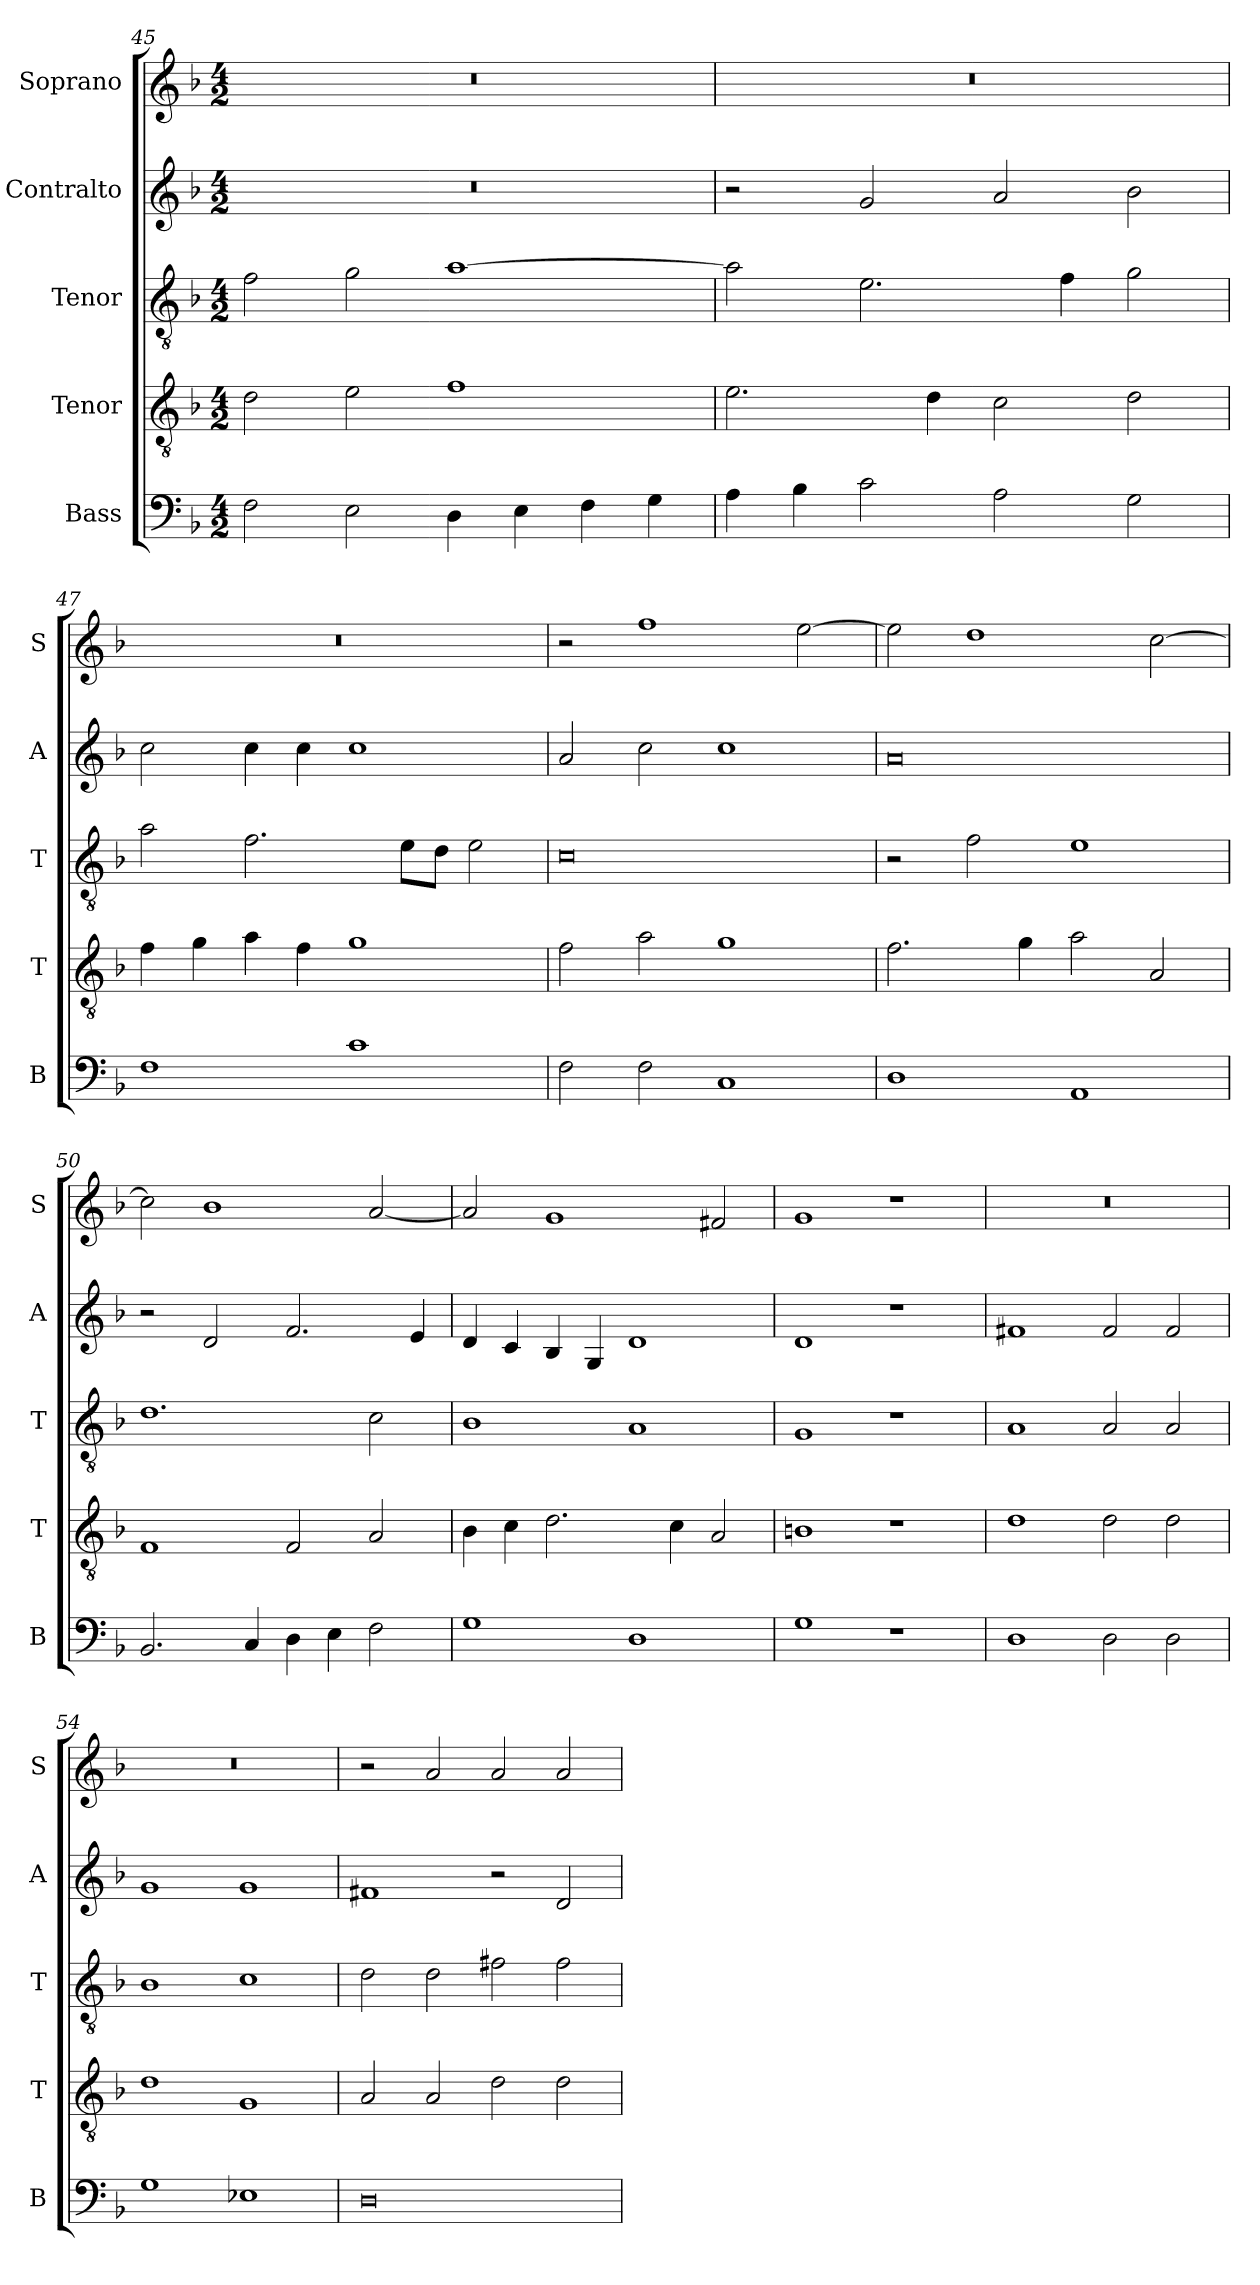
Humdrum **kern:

**kern	**kern	**kern	**kern	**kern
*part5	*part4	*part3	*part2	*part1
*staff5	*staff4	*staff3	*staff2	*staff1
*I"Bass	*I"Tenor	*I"Tenor	*I"Contralto	*I"Soprano
*I'B	*I'T	*I'T	*I'A	*I'S
*clefF4	*clefGv2	*clefGv2	*clefG2	*clefG2
*k[b-]	*k[b-]	*k[b-]	*k[b-]	*k[b-]
*G:dor	*G:dor	*G:dor	*G:dor	*G:dor
*M4/2	*M4/2	*M4/2	*M4/2	*M4/2
=45	=45	=45	=45	=45
2F	2d	2f	0r	0r
2E	2e	2g	.	.
4D	1f	[1a	.	.
4E	.	.	.	.
4F	.	.	.	.
4G	.	.	.	.
=46	=46	=46	=46	=46
4A	2.e	2a]	2r	0r
4B-	.	.	.	.
2c	.	2.e	2g	.
.	4d	.	.	.
2A	2c	.	2a	.
.	.	4f	.	.
2G	2d	2g	2b-	.
=47	=47	=47	=47	=47
1F	4f	2a	2cc	0r
.	4g	.	.	.
.	4a	2.f	4cc	.
.	4f	.	4cc	.
1c	1g	.	1cc	.
.	.	8e\L	.	.
.	.	8d\J	.	.
.	.	2e	.	.
=48	=48	=48	=48	=48
2F	2f	0c	2a	2r
2F	2a	.	2cc	1ff
1C	1g	.	1cc	.
.	.	.	.	[2ee
=49	=49	=49	=49	=49
1D	2.f	2r	0a	2ee]
.	.	2f	.	1dd
.	4g	.	.	.
1AA	2a	1e	.	.
.	2A	.	.	[2cc
=50	=50	=50	=50	=50
2.BB-	1F	1.d	2r	2cc]
.	.	.	2d	1b-
4C	.	.	.	.
4D	2F	.	2.f	.
4E	.	.	.	.
2F	2A	2c	.	[2a
.	.	.	4e	.
=51	=51	=51	=51	=51
1G	4B-	1B-	4d	2a]
.	4c	.	4c	.
.	2.d	.	4B-	1g
.	.	.	4G	.
1D	.	1A	1d	.
.	4c	.	.	.
.	2A	.	.	2f#X
=52	=52	=52	=52	=52
1G	1Bn	1G	1d	1g
1r	1r	1r	1r	1r
=53	=53	=53	=53	=53
1D	1d	1A	1f#X	0r
2D	2d	2A	2f#	.
2D	2d	2A	2f#	.
=54	=54	=54	=54	=54
1G	1d	1B-	1g	0r
1E-X	1G	1c	1g	.
=55	=55	=55	=55	=55
0D	2A	2d	1f#X	2r
.	2A	2d	.	2a
.	2d	2f#X	2r	2a
.	2d	2f#	2d	2a
=	=	=	=	=
*-	*-	*-	*-	*-
